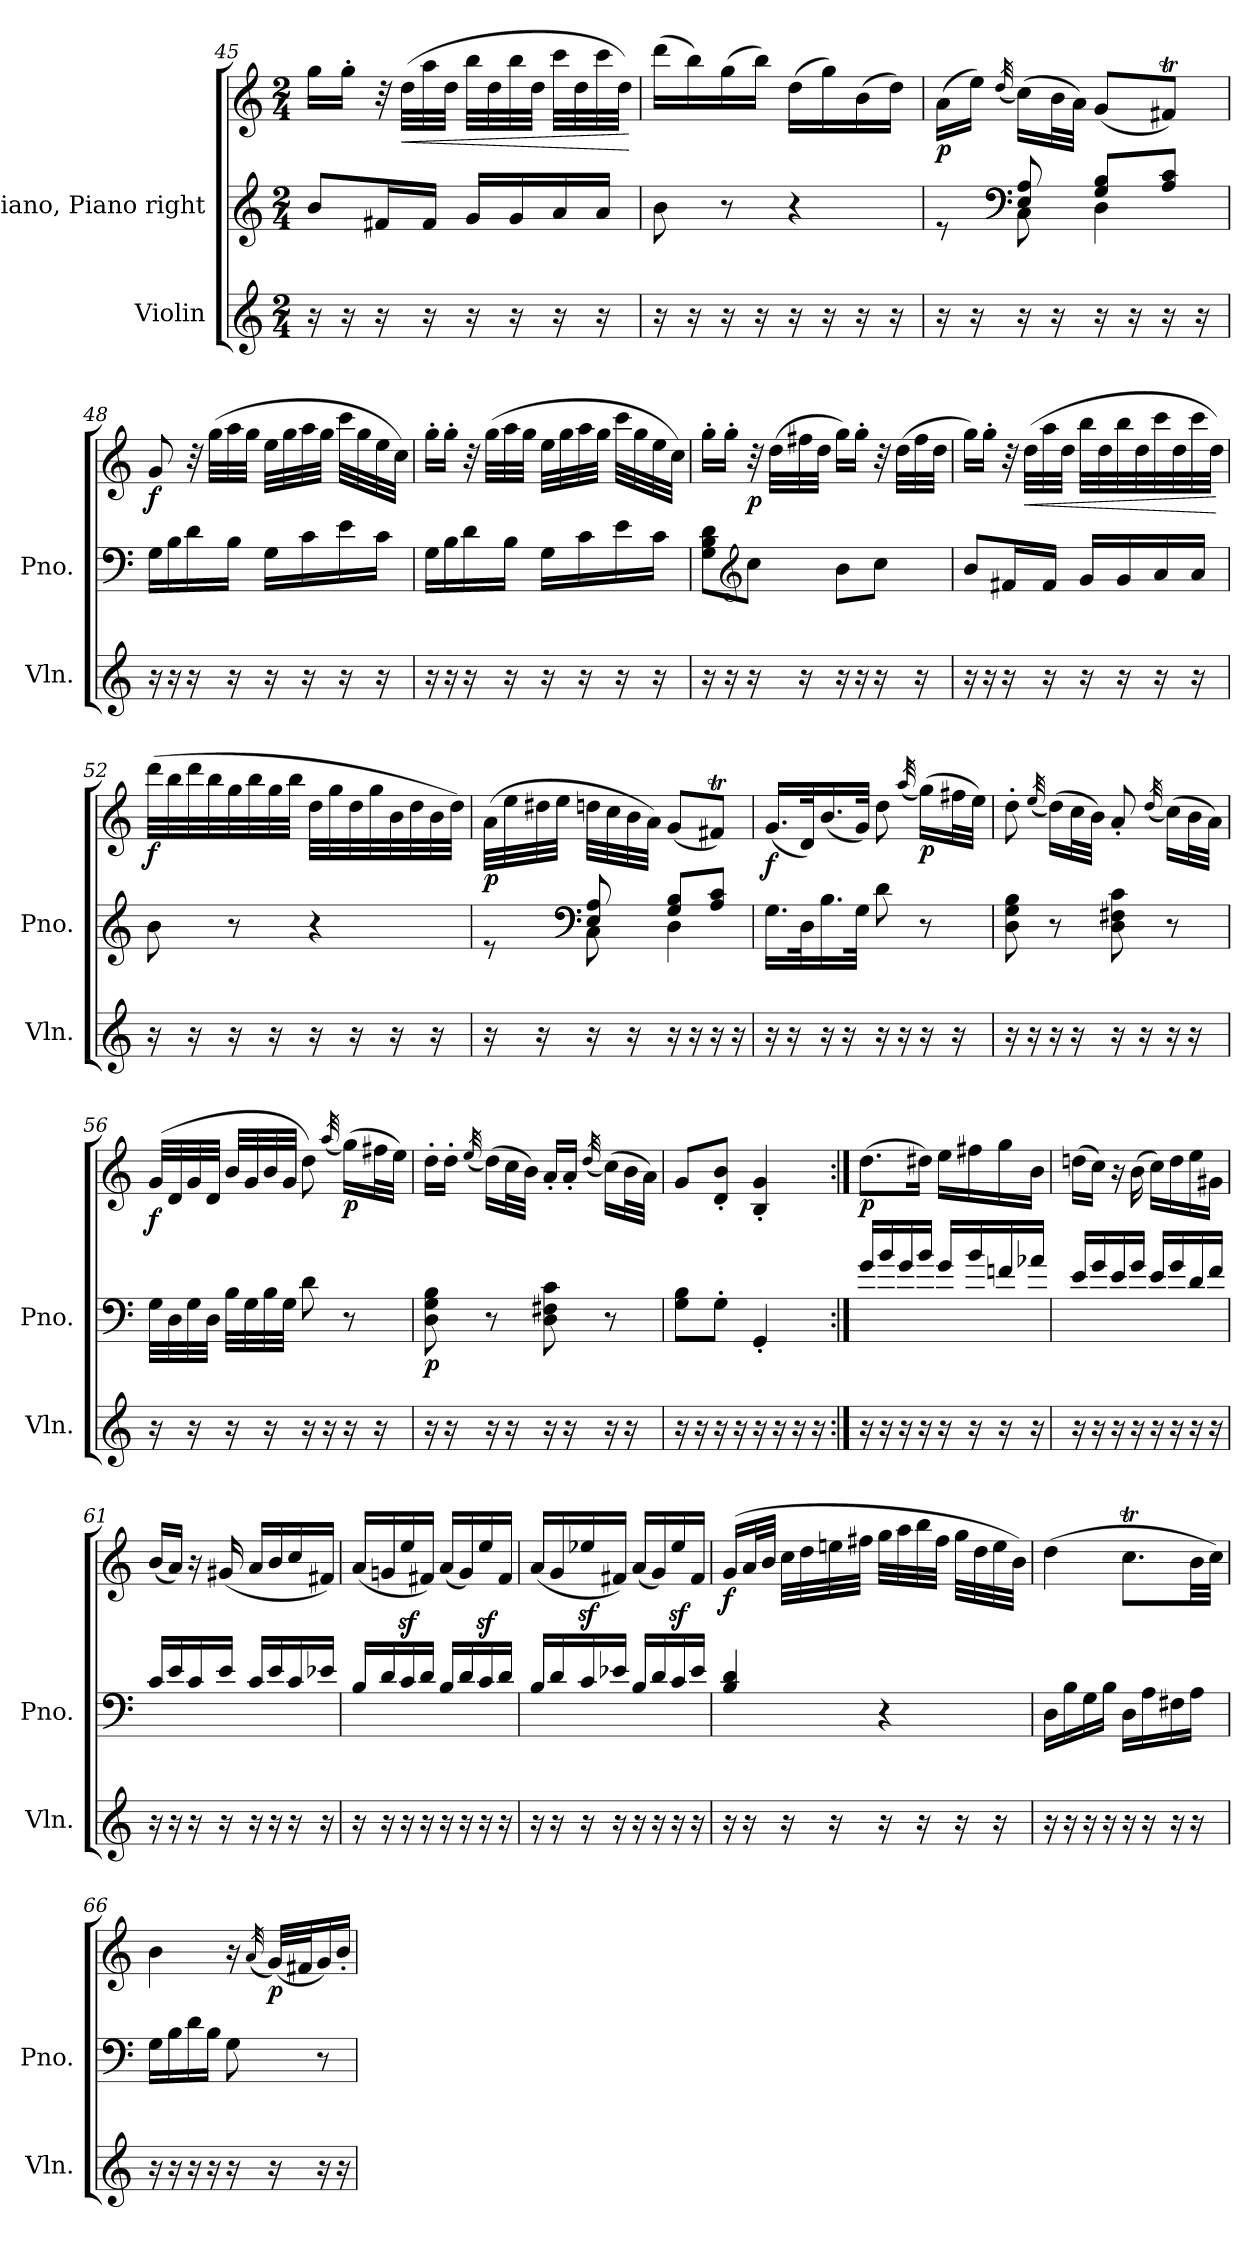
**kern	**kern	**kern	**dynam
*part2	*part1	*part1	*part1
*staff3	*staff2	*staff1	*staff1/2
*I"Violin	*I"Piano, Piano right	*	*
*I'Vln.	*I'Pno.	*	*
!!LO:LB:g=z
*clefG2	*clefG2	*clefG2	*
*k[]	*k[]	*k[]	*
*M2/4	*M2/4	*M2/4	*
=45	=45	=45	=45
16r	8b/L	16gg\LL	.
16r	.	16gg'\JJ	.
16r	16f#X/L	32r	.
!	!	!	!LO:HP:b
.	.	(>32dd\LLL	<
16r	16f#/JJ	32aa\	.
.	.	32dd\JJJ	.
16r	16g/LL	32bb\LLL	.
.	.	32dd\	.
16r	16g/	32bb\	.
.	.	32dd\JJJ	.
16r	16a/	32ccc\LLL	.
.	.	32dd\	.
16r	16a/JJ	32ccc\	.
.	.	32dd\JJJ)	.
.	.	.	[
=46	=46	=46	=46
16r	8b\	(>16ddd\LL	.
16r	.	16bb\)	.
16r	8r	(>16gg\	.
16r	.	16bb\JJ)	.
16r	4r	(>16dd\LL	.
16r	.	16gg\)	.
16r	.	(>16b\	.
16r	.	16dd\JJ)	.
=47	=47	=47	=47
*	*^	*	*
!	!	!	!	!LO:DY:b
16r	8re	8ryy	(>16a\LL	p
16r	.	.	16ee\JJ)	.
*	*clefF4	*	*	*
.	.	.	(<32qdd/	.
16r	8E/ 8A/	8C\	(>16cc\LL)	.
16r	.	.	32b\L	.
.	.	.	32a\JJJ)	.
16r	8G/ 8B/L	4D\	(<8g/L	.
16r	.	.	.	.
16r	8A/ 8c/J	.	8f#Xt/J)	.
16r	.	.	.	.
*	*v	*v	*	*
=48	=48	=48	=48
!	!	!	!LO:DY:b
16r	16G\LL	8g/	f
16r	16B\	.	.
16r	16d\	32r	.
.	.	(>32gg\LLL	.
16r	16B\JJ	32aa\	.
.	.	32gg\JJJ	.
16r	16G\LL	32ee\LLL	.
.	.	32gg\	.
16r	16c\	32aa\	.
.	.	32gg\JJJ	.
16r	16e\	32ccc\LLL	.
.	.	32gg\	.
16r	16c\JJ	32ee\	.
.	.	32cc\JJJ)	.
!!LO:LB:g=z
=49	=49	=49	=49
16r	16G\LL	16gg'\LL	.
16r	16B\	16gg'\JJ	.
16r	16d\	32r	.
.	.	(>32gg\LLL	.
16r	16B\JJ	32aa\	.
.	.	32gg\JJJ	.
16r	16G\LL	32ee\LLL	.
.	.	32gg\	.
16r	16c\	32aa\	.
.	.	32gg\JJJ	.
16r	16e\	32ccc\LLL	.
.	.	32gg\	.
16r	16c\JJ	32ee\	.
.	.	32cc\JJJ)	.
=50	=50	=50	=50
16r	8G\ 8B\ 8d\L	16gg'\LL	.
16r	.	16gg'\JJ	.
*	*clefG2	*	*
!	!	!	!LO:DY:b
16r	8cc\J	32r	p
.	.	(>32dd\LLL	.
16r	.	32ff#X\	.
.	.	32dd\JJJ	.
16r	8b\L	16gg\LL)	.
16r	.	16gg'\JJ	.
16r	8cc\J	32r	.
.	.	(>32dd\LLL	.
16r	.	32ff#\	.
.	.	32dd\JJJ	.
=51	=51	=51	=51
16r	8b/L	16gg\LL)	.
16r	.	16gg'\JJ	.
16r	16f#X/L	32r	.
!	!	!	!LO:HP:b
.	.	(>32dd\LLL	<
16r	16f#/JJ	32aa\	.
.	.	32dd\JJJ	.
16r	16g/LL	32bb\LLL	.
.	.	32dd\	.
16r	16g/	32bb\	.
.	.	32dd\	.
16r	16a/	32ccc\	.
.	.	32dd\	.
16r	16a/JJ	32ccc\	.
.	.	32dd\JJJ)	.
.	.	.	[
!!LO:PB:g=z
=52	=52	=52	=52
!	!	!	!LO:DY:b
16r	8b\	(>32ddd\LLL	f
.	.	32bb\	.
16r	.	32ddd\	.
.	.	32bb\	.
16r	8r	32gg\	.
.	.	32bb\	.
16r	.	32gg\	.
.	.	32bb\JJJ	.
16r	4r	32dd\LLL	.
.	.	32gg\	.
16r	.	32dd\	.
.	.	32gg\	.
16r	.	32b\	.
.	.	32dd\	.
16r	.	32b\	.
.	.	32dd\JJJ)	.
=53	=53	=53	=53
*	*^	*	*
!	!	!	!	!LO:DY:b
16r	8re	8ryy	(>32a\LLL	p
.	.	.	32ee\	.
16r	.	.	32dd#X\	.
.	.	.	32ee\JJJ	.
*	*clefF4	*	*	*
16r	8E/ 8A/	8C\	32ddn\LLL	.
.	.	.	32cc\	.
16r	.	.	32b\	.
.	.	.	32a\JJJ)	.
16r	8G/ 8B/L	4D\	(<8g/L	.
16r	.	.	.	.
16r	8A/ 8c/J	.	8f#Xt/J)	.
16r	.	.	.	.
*	*v	*v	*	*
=54	=54	=54	=54
!	!	!	!LO:DY:b
16r	16.G\LL	(<16.g/LL	f
16r	.	.	.
.	32D\K	32d/K)	.
16r	16.B\	(<16.b/	.
16r	.	.	.
.	32G\JJk	32g/JJk)	.
16r	8d\	8dd\	.
16r	.	.	.
.	.	(<32qaa/	.
!	!	!	!LO:DY:b
16r	8r	(>16gg\LL)	p
16r	.	32ff#X\L	.
.	.	32ee\JJJ)	.
!!LO:LB:g=z
=55	=55	=55	=55
16r	8D\ 8G\ 8B\	8dd'\	.
16r	.	.	.
.	.	(<32qee/	.
16r	8r	(>16dd\LL)	.
16r	.	32cc\L	.
.	.	32b\JJJ)	.
16r	8D\ 8F#X\ 8c\	8a'/	.
16r	.	.	.
.	.	(<32qdd/	.
16r	8r	(>16cc\LL)	.
16r	.	32b\L	.
.	.	32a\JJJ)	.
=56	=56	=56	=56
!	!	!	!LO:DY:b
16r	32G\LLL	(>32g/LLL	f
.	32D\	32d/	.
16r	32G\	32g/	.
.	32D\JJJ	32d/JJJ	.
16r	32B\LLL	32b/LLL	.
.	32G\	32g/	.
16r	32B\	32b/	.
.	32G\JJJ	32g/JJJ	.
16r	8d\	8dd\)	.
16r	.	.	.
.	.	(<32qaa/	.
!	!	!	!LO:DY:b
16r	8r	(>16gg\LL)	p
16r	.	32ff#X\L	.
.	.	32ee\JJJ)	.
=57	=57	=57	=57
!	!	!	!LO:DY:b=2
16r	8D\ 8G\ 8B\	16dd'\LL	p
16r	.	16dd'\JJ	.
.	.	(<32qee/	.
16r	8r	(>16dd\LL)	.
16r	.	32cc\L	.
.	.	32b\JJJ)	.
16r	8D\ 8F#X\ 8c\	16a'/LL	.
16r	.	16a'/JJ	.
.	.	(<32qdd/	.
16r	8r	(>16cc\LL)	.
16r	.	32b\L	.
.	.	32a\JJJ)	.
=58	=58	=58	=58
16r	8G\ 8B\L	8g/L	.
16r	.	.	.
16r	8G'\J	8d/' 8b/'J	.
16r	.	.	.
16r	4GG'/	4B/' 4g/'	.
16r	.	.	.
16r	.	.	.
16r	.	.	.
!!LO:LB:g=z
=59:|!	=59:|!	=59:|!	=59:|!
!	!	!	!LO:DY:b
16r	16g/LL	(>8.dd\L	p
16r	16b/	.	.
16r	16g/	.	.
16r	16b/JJ	16dd#X\Jk)	.
16r	16g/LL	16ee\LL	.
16r	16b/	16ff#X\	.
16r	16fn/	16gg\	.
16r	16a-X/JJ	16b\JJ	.
=60	=60	=60	=60
16r	16e/LL	(>16ddn\LL	.
16r	16g/	16cc\JJ)	.
16r	16e/	16r	.
16r	16g/JJ	(>16b\	.
16r	16e/LL	16cc\LL)	.
16r	16g/	16dd\	.
16r	16d/	16ee\	.
16r	16f/JJ	16g#X\JJ	.
=61	=61	=61	=61
16r	16c/LL	(<16b/LL	.
16r	16e/	16a/JJ)	.
16r	16c/	16r	.
16r	16e/JJ	(<16g#X/	.
16r	16c/LL	16a/LL	.
16r	16e/	16b/	.
16r	16c/	16cc/	.
16r	16e-X/JJ	16f#X/JJ)	.
=62	=62	=62	=62
16r	16B/LL	(<16a/LL	.
16r	16d/	16gn/	.
16r	16c/	16eez</	.
16r	16d/JJ	16f#X/JJ)	.
16r	16B/LL	(<16a/LL	.
16r	16d/	16g/)	.
16r	16c/	16eez</	.
16r	16d/JJ	16f#/JJ	.
!!LO:LB:g=z
=63	=63	=63	=63
16r	16B/LL	(<16a/LL	.
16r	16d/	16g/	.
16r	16c/	16ee-Xz</	.
16r	16e-X/JJ	16f#X/JJ)	.
16r	16B/LL	(<16a/LL	.
16r	16d/	16g/)	.
16r	16c/	16ee-z</	.
16r	16e-/JJ	16f#/JJ	.
=64	=64	=64	=64
!	!	!	!LO:DY:b
16r	4B/ 4d/	(>16g/LL	f
16r	.	32a/L	.
.	.	32b/JJJ	.
16r	.	32cc\LLL	.
.	.	32dd\	.
16r	.	32een\	.
.	.	32ff#X\JJJ	.
16r	4r	32gg\LLL	.
.	.	32aa\	.
16r	.	32bb\	.
.	.	32ff#\JJJ	.
16r	.	32gg\LLL	.
.	.	32dd\	.
16r	.	32ee\	.
.	.	32b\JJJ)	.
=65	=65	=65	=65
16r	16D\LL	(>4dd\	.
16r	16B\	.	.
16r	16G\	.	.
16r	16B\JJ	.	.
16r	16D\LL	8.ccT\L	.
16r	16A\	.	.
16r	16F#X\	.	.
16r	16A\JJ	32b\LL	.
.	.	32cc\JJJ)	.
!!LO:PB:g=z
=66	=66	=66	=66
16r	16G\LL	4b\	.
16r	16B\	.	.
16r	16d\	.	.
16r	16B\JJ	.	.
16r	8G\	16r	.
.	.	(<32qa/	.
!	!	!	!LO:DY:b
16r	.	(<32g/LLL)	p
.	.	32f#X/J	.
16r	8r	16g/)	.
16r	.	16b'/JJ	.
=	=	=	=
*-	*-	*-	*-
